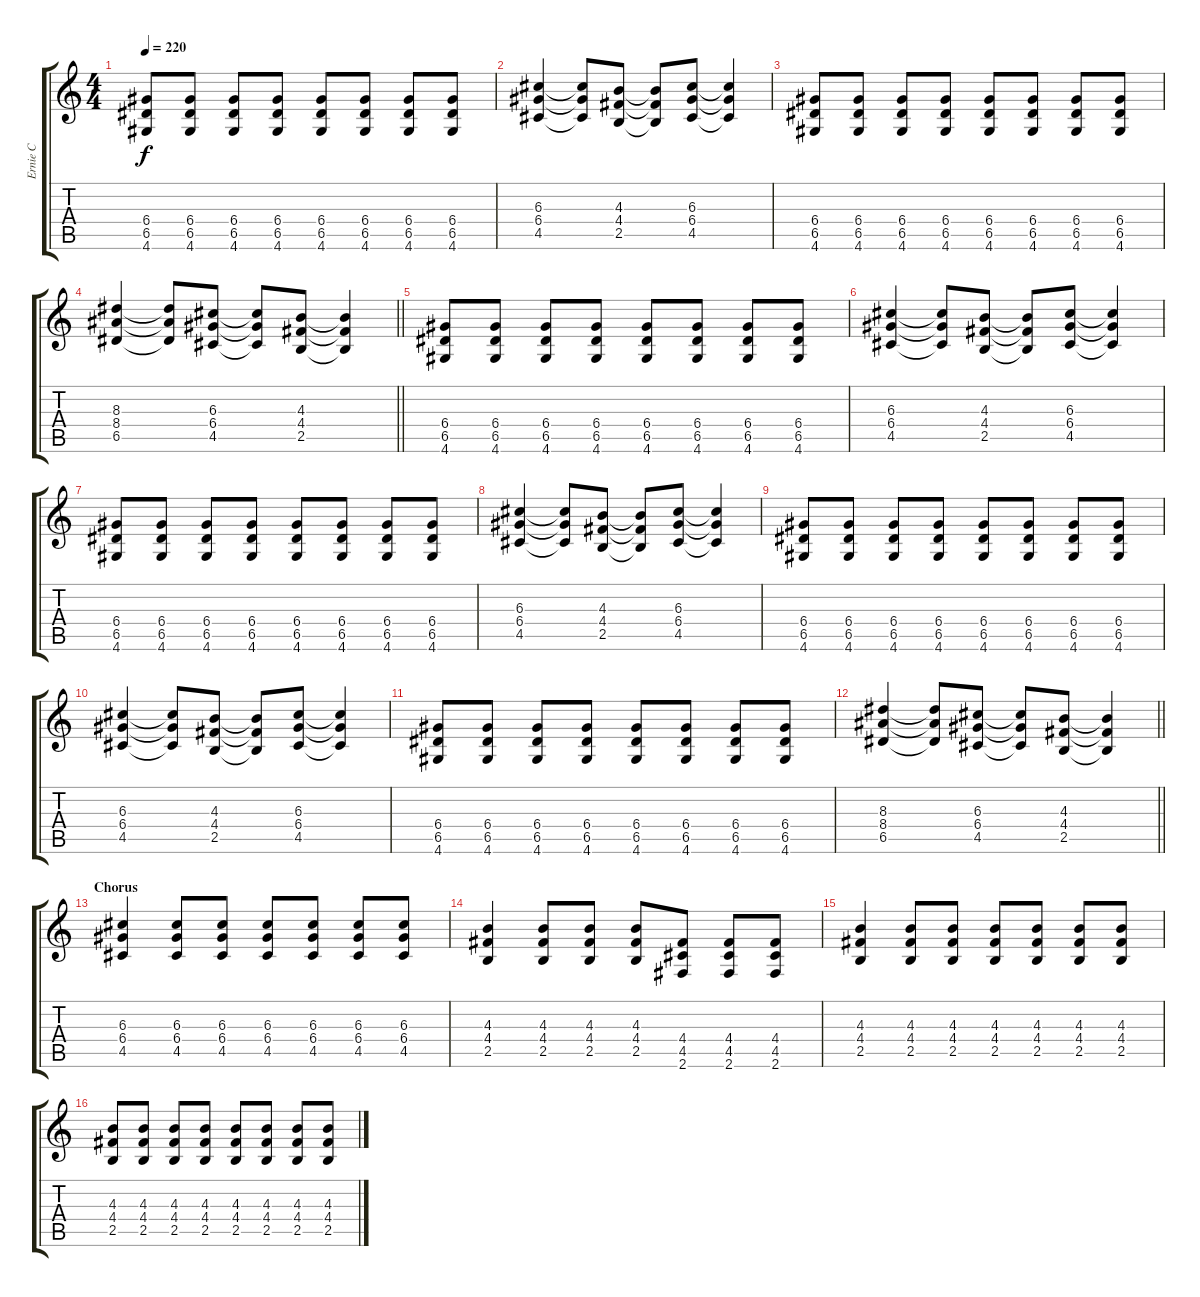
\track ("Ernie C" "Ernie C") {instrument distortionguitar}
\staff {score tabs}
\tuning (E4 B3 G3 D3 A2 E2) {hide}
\ts (4 4)
\tempo 220
\clef g2
\ks c
(6.4 6.5 4.6).8{dy f} (6.4 6.5 4.6).8 (6.4 6.5 4.6).8 (6.4 6.5 4.6).8 (6.4 6.5 4.6).8 (6.4 6.5 4.6).8 (6.4 6.5 4.6).8 (6.4 6.5 4.6).8 |
(6.3 6.4 4.5).4 (6.3{t} 6.4{t} 4.5{t}).8 (4.3 4.4 2.5).8 (4.3{t} 4.4{t} 2.5{t}).8 (6.3 6.4 4.5).8 (6.3{t} 6.4{t} 4.5{t}).4 |
(6.4 6.5 4.6).8 (6.4 6.5 4.6).8 (6.4 6.5 4.6).8 (6.4 6.5 4.6).8 (6.4 6.5 4.6).8 (6.4 6.5 4.6).8 (6.4 6.5 4.6).8 (6.4 6.5 4.6).8 |
\barLineRight lightlight
(8.3 8.4 6.5).4 (8.3{t} 8.4{t} 6.5{t}).8 (6.3 6.4 4.5).8 (6.3{t} 6.4{t} 4.5{t}).8 (4.3 4.4 2.5).8 (4.3{t} 4.4{t} 2.5{t}).4 |
(6.4 6.5 4.6).8 (6.4 6.5 4.6).8 (6.4 6.5 4.6).8 (6.4 6.5 4.6).8 (6.4 6.5 4.6).8 (6.4 6.5 4.6).8 (6.4 6.5 4.6).8 (6.4 6.5 4.6).8 |
(6.3 6.4 4.5).4 (6.3{t} 6.4{t} 4.5{t}).8 (4.3 4.4 2.5).8 (4.3{t} 4.4{t} 2.5{t}).8 (6.3 6.4 4.5).8 (6.3{t} 6.4{t} 4.5{t}).4 |
(6.4 6.5 4.6).8 (6.4 6.5 4.6).8 (6.4 6.5 4.6).8 (6.4 6.5 4.6).8 (6.4 6.5 4.6).8 (6.4 6.5 4.6).8 (6.4 6.5 4.6).8 (6.4 6.5 4.6).8 |
(6.3 6.4 4.5).4 (6.3{t} 6.4{t} 4.5{t}).8 (4.3 4.4 2.5).8 (4.3{t} 4.4{t} 2.5{t}).8 (6.3 6.4 4.5).8 (6.3{t} 6.4{t} 4.5{t}).4 |
(6.4 6.5 4.6).8 (6.4 6.5 4.6).8 (6.4 6.5 4.6).8 (6.4 6.5 4.6).8 (6.4 6.5 4.6).8 (6.4 6.5 4.6).8 (6.4 6.5 4.6).8 (6.4 6.5 4.6).8 |
(6.3 6.4 4.5).4 (6.3{t} 6.4{t} 4.5{t}).8 (4.3 4.4 2.5).8 (4.3{t} 4.4{t} 2.5{t}).8 (6.3 6.4 4.5).8 (6.3{t} 6.4{t} 4.5{t}).4 |
(6.4 6.5 4.6).8 (6.4 6.5 4.6).8 (6.4 6.5 4.6).8 (6.4 6.5 4.6).8 (6.4 6.5 4.6).8 (6.4 6.5 4.6).8 (6.4 6.5 4.6).8 (6.4 6.5 4.6).8 |
\barLineRight lightlight
(8.3 8.4 6.5).4 (8.3{t} 8.4{t} 6.5{t}).8 (6.3 6.4 4.5).8 (6.3{t} 6.4{t} 4.5{t}).8 (4.3 4.4 2.5).8 (4.3{t} 4.4{t} 2.5{t}).4 |
\section ("" "Chorus ")
(6.3 6.4 4.5).4 (6.3 6.4 4.5).8 (6.3 6.4 4.5).8 (6.3 6.4 4.5).8 (6.3 6.4 4.5).8 (6.3 6.4 4.5).8 (6.3 6.4 4.5).8 |
(4.3 4.4 2.5).4 (4.3 4.4 2.5).8 (4.3 4.4 2.5).8 (4.3 4.4 2.5).8 (4.4 4.5 2.6).8 (4.4 4.5 2.6).8 (4.4 4.5 2.6).8 |
(4.3 4.4 2.5).4 (4.3 4.4 2.5).8 (4.3 4.4 2.5).8 (4.3 4.4 2.5).8 (4.3 4.4 2.5).8 (4.3 4.4 2.5).8 (4.3 4.4 2.5).8 |
(4.3 4.4 2.5).8 (4.3 4.4 2.5).8 (4.3 4.4 2.5).8 (4.3 4.4 2.5).8 (4.3 4.4 2.5).8 (4.3 4.4 2.5).8 (4.3 4.4 2.5).8 (4.3 4.4 2.5).8
